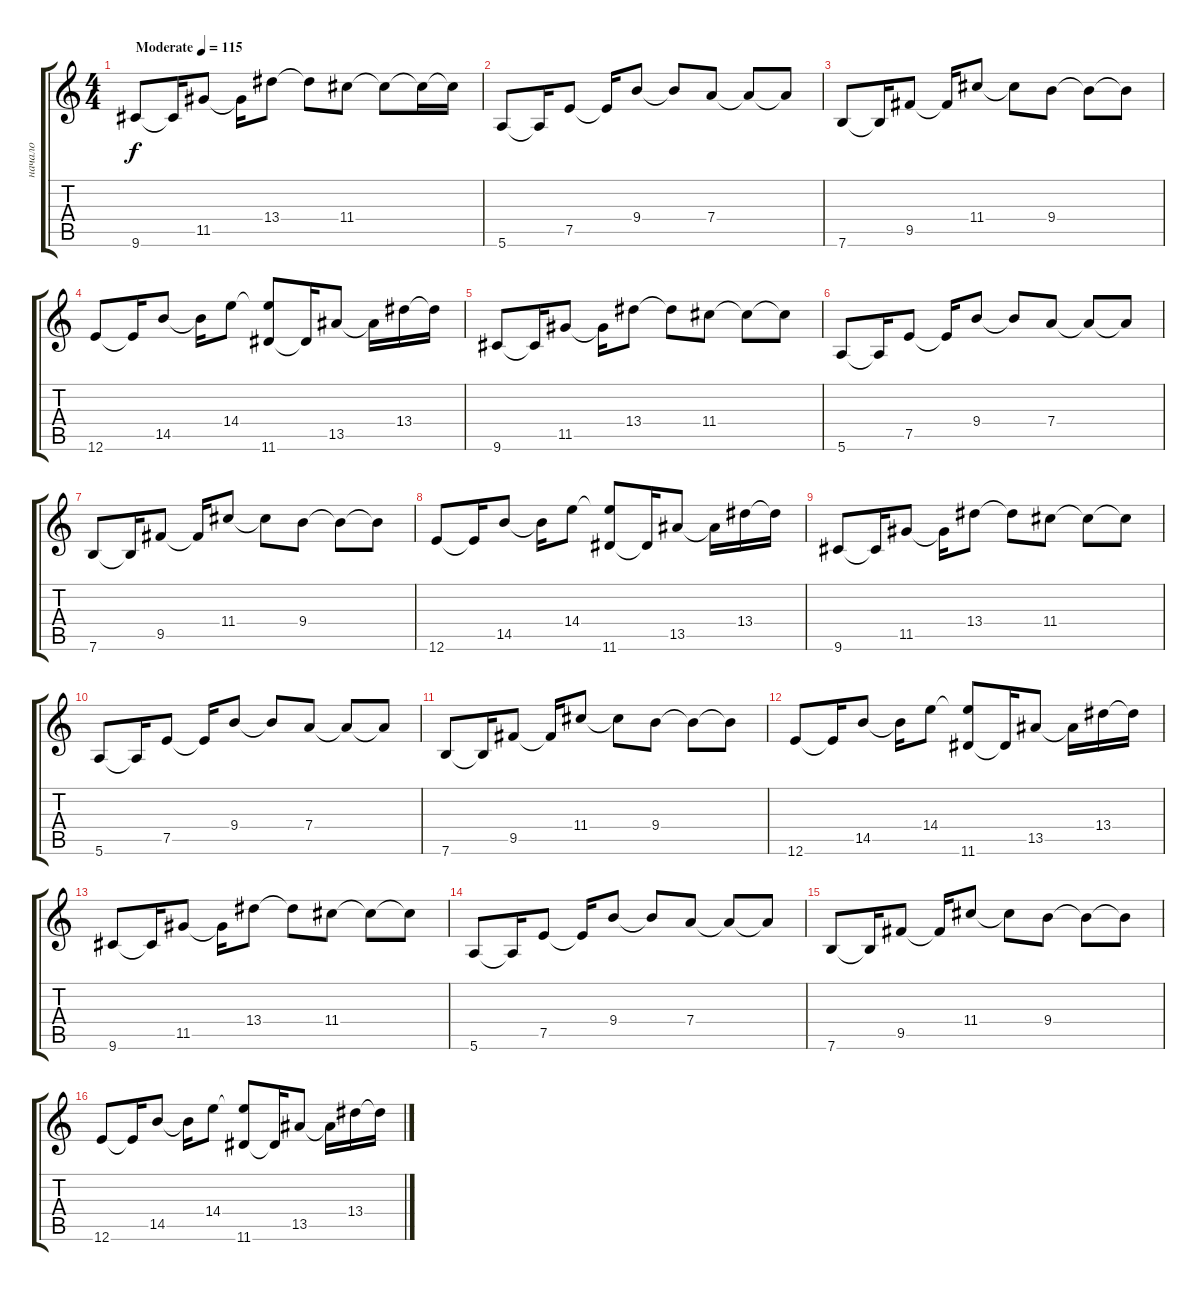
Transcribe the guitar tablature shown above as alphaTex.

\track ("начало" "начало") {instrument acousticguitarnylon}
\staff {score tabs}
\tuning (E4 B3 G3 D3 A2 E2) {hide}
\ts (4 4)
\tempo (115 "Moderate")
\clef g2
\ks c
9.6.8{dy f instrument acousticguitarnylon} 9.6{t}.16 11.5.8 11.5{t}.16 13.4.8 13.4{t}.8 11.4.8 11.4{t}.8 11.4{t}.16 11.4{t}.16 |
5.6.8 5.6{t}.16 7.5.8 7.5{t}.16 9.4.8 9.4{t}.8 7.4.8 7.4{t}.8 7.4{t}.8 |
7.6.8 7.6{t}.16 9.5.8 9.5{t}.16 11.4.8 11.4{t}.8 9.4.8 9.4{t}.8 9.4{t}.8 |
12.6.8 12.6{t}.16 14.5.8 14.5{t}.16 14.4.8 (14.4{t} 11.6).8 11.6{t}.16 13.5.8 13.5{t}.16 13.4.16 13.4{t}.16 |
9.6.8 9.6{t}.16 11.5.8 11.5{t}.16 13.4.8 13.4{t}.8 11.4.8 11.4{t}.8 11.4{t}.8 |
5.6.8 5.6{t}.16 7.5.8 7.5{t}.16 9.4.8 9.4{t}.8 7.4.8 7.4{t}.8 7.4{t}.8 |
7.6.8 7.6{t}.16 9.5.8 9.5{t}.16 11.4.8 11.4{t}.8 9.4.8 9.4{t}.8 9.4{t}.8 |
12.6.8 12.6{t}.16 14.5.8 14.5{t}.16 14.4.8 (14.4{t} 11.6).8 11.6{t}.16 13.5.8 13.5{t}.16 13.4.16 13.4{t}.16 |
9.6.8 9.6{t}.16 11.5.8 11.5{t}.16 13.4.8 13.4{t}.8 11.4.8 11.4{t}.8 11.4{t}.8 |
5.6.8 5.6{t}.16 7.5.8 7.5{t}.16 9.4.8 9.4{t}.8 7.4.8 7.4{t}.8 7.4{t}.8 |
7.6.8 7.6{t}.16 9.5.8 9.5{t}.16 11.4.8 11.4{t}.8 9.4.8 9.4{t}.8 9.4{t}.8 |
12.6.8 12.6{t}.16 14.5.8 14.5{t}.16 14.4.8 (14.4{t} 11.6).8 11.6{t}.16 13.5.8 13.5{t}.16 13.4.16 13.4{t}.16 |
9.6.8 9.6{t}.16 11.5.8 11.5{t}.16 13.4.8 13.4{t}.8 11.4.8 11.4{t}.8 11.4{t}.8 |
5.6.8 5.6{t}.16 7.5.8 7.5{t}.16 9.4.8 9.4{t}.8 7.4.8 7.4{t}.8 7.4{t}.8 |
7.6.8 7.6{t}.16 9.5.8 9.5{t}.16 11.4.8 11.4{t}.8 9.4.8 9.4{t}.8 9.4{t}.8 |
12.6.8 12.6{t}.16 14.5.8 14.5{t}.16 14.4.8 (14.4{t} 11.6).8 11.6{t}.16 13.5.8 13.5{t}.16 13.4.16 13.4{t}.16
